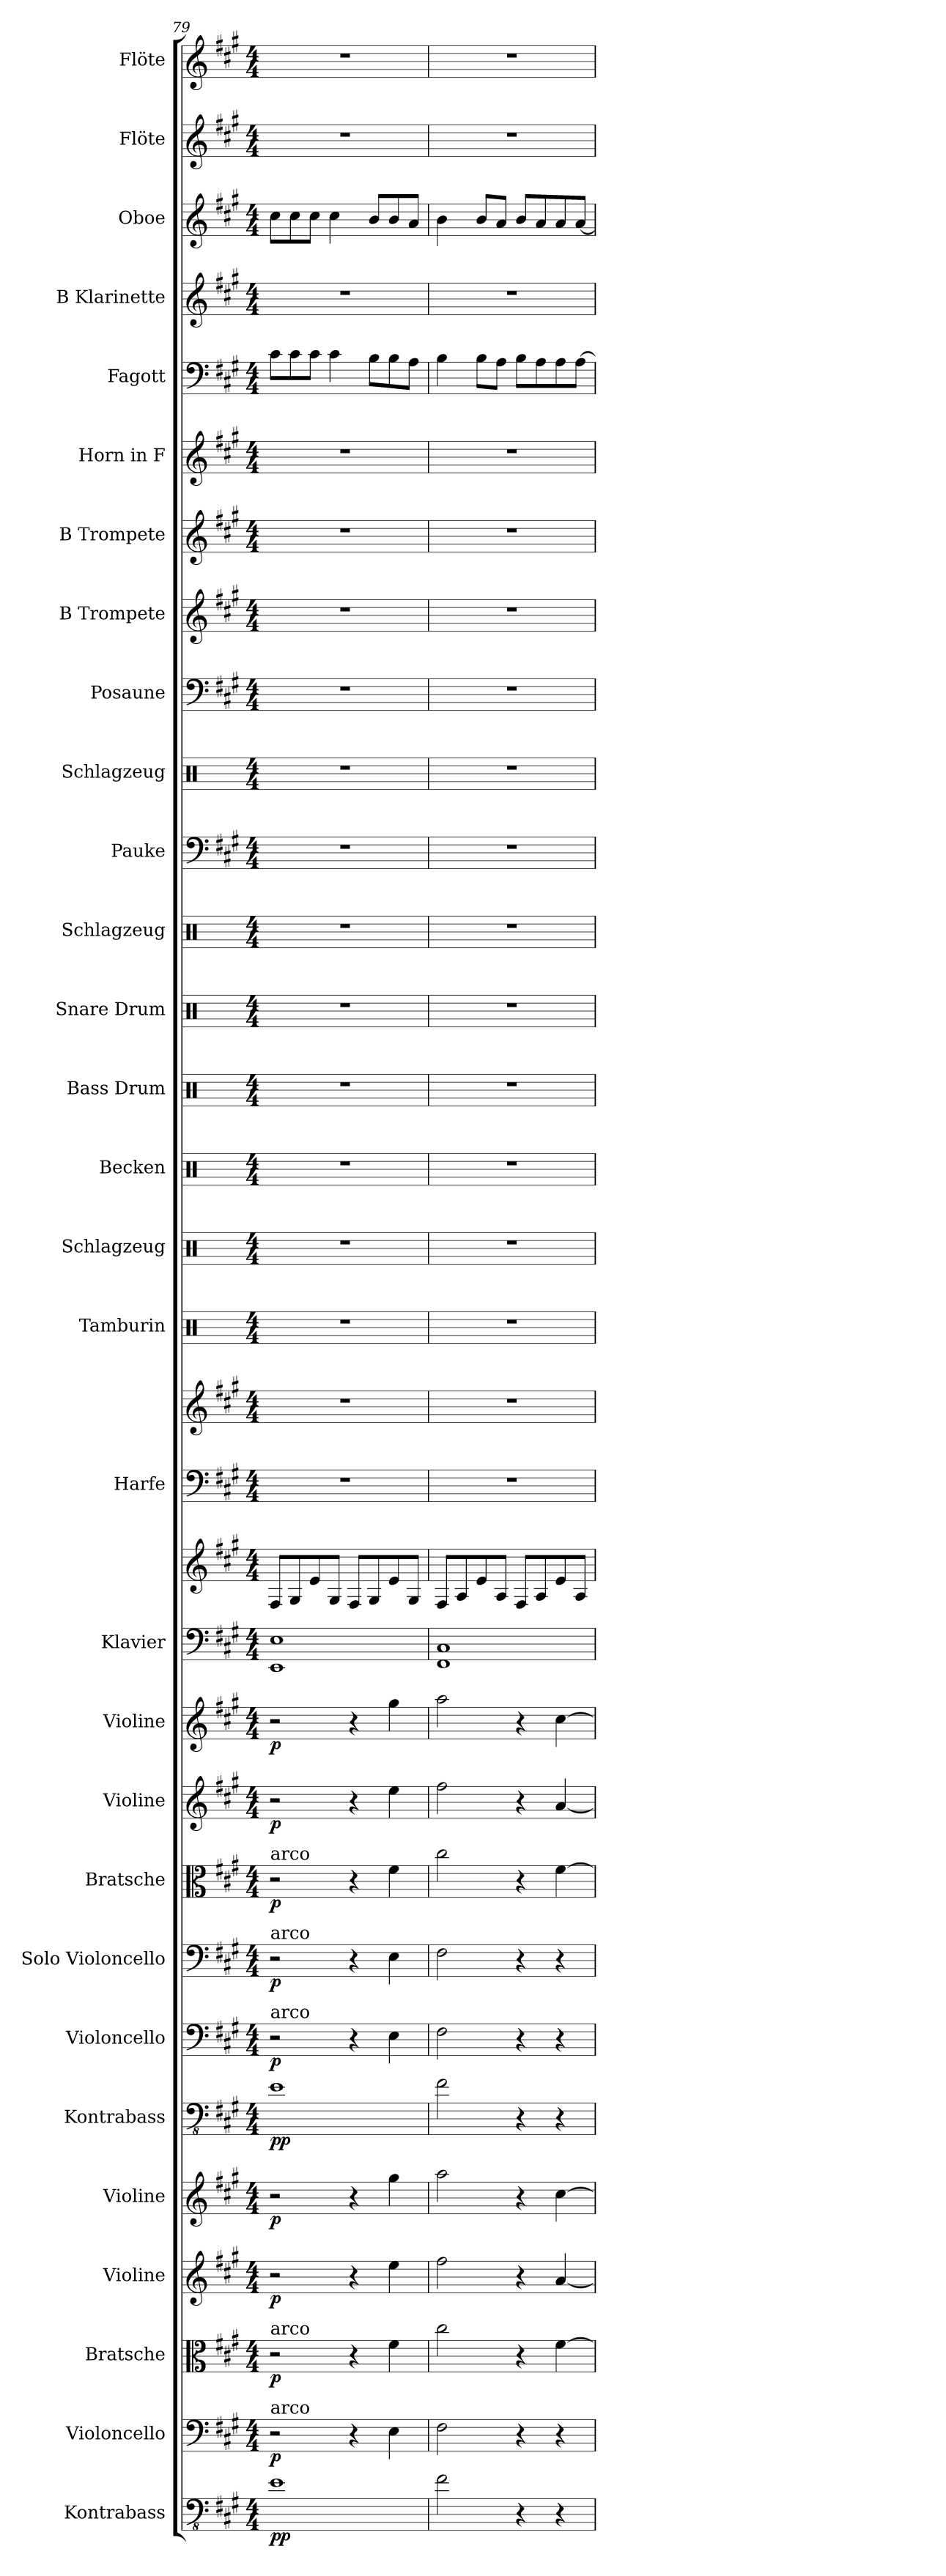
**kern	**dynam	**kern	**dynam	**kern	**dynam	**kern	**dynam	**kern	**dynam	**kern	**dynam	**kern	**dynam	**kern	**dynam	**kern	**dynam	**kern	**dynam	**kern	**dynam	**kern	**kern	**kern	**kern	**kern	**kern	**kern	**kern	**kern	**kern	**kern	**kern	**kern	**kern	**kern	**kern	**kern	**kern	**kern	**kern	**kern
*part30	*part30	*part29	*part29	*part28	*part28	*part27	*part27	*part26	*part26	*part25	*part25	*part24	*part24	*part23	*part23	*part22	*part22	*part21	*part21	*part20	*part20	*part19	*part19	*part18	*part18	*part17	*part16	*part15	*part14	*part13	*part12	*part11	*part10	*part9	*part8	*part7	*part6	*part5	*part4	*part3	*part2	*part1
*staff32	*staff32	*staff31	*staff31	*staff30	*staff30	*staff29	*staff29	*staff28	*staff28	*staff27	*staff27	*staff26	*staff26	*staff25	*staff25	*staff24	*staff24	*staff23	*staff23	*staff22	*staff22	*staff21	*staff20	*staff19	*staff18	*staff17	*staff16	*staff15	*staff14	*staff13	*staff12	*staff11	*staff10	*staff9	*staff8	*staff7	*staff6	*staff5	*staff4	*staff3	*staff2	*staff1
*I"Kontrabass	*	*I"Violoncello	*	*I"Bratsche	*	*I"Violine	*	*I"Violine	*	*I"Kontrabass	*	*I"Violoncello	*	*I"Solo Violoncello	*	*I"Bratsche	*	*I"Violine	*	*I"Violine	*	*I"Klavier	*	*I"Harfe	*	*I"Tamburin	*I"Schlagzeug	*I"Becken	*I"Bass Drum	*I"Snare Drum	*I"Schlagzeug	*I"Pauke	*I"Schlagzeug	*I"Posaune	*I"B Trompete	*I"B Trompete	*I"Horn in F	*I"Fagott	*I"B Klarinette	*I"Oboe	*I"Flöte	*I"Flöte
*I'Kb.	*	*I'Vc.	*	*I'Bra.	*	*I'Vl.	*	*I'Vl.	*	*I'Kb.	*	*I'Vc.	*	*I'Vc.	*	*I'Bra.	*	*I'Vl.	*	*I'Vl.	*	*I'Klav.	*	*I'Hrf.	*	*I'Tamb.	*I'Slzg.	*I'Bkn.	*I'B. Dr.	*I'Sn. Dr.	*I'Slzg.	*I'Pk.	*I'Slzg.	*I'Psn.	*I'B Tpt.	*I'B Tpt.	*	*I'Fgt.	*I'B Kl.	*I'Ob.	*I'Fl.	*I'Fl.
!!LO:PB:g=z
*clefFv4	*	*clefF4	*	*clefC3	*	*clefG2	*	*clefG2	*	*clefFv4	*	*clefF4	*	*clefF4	*	*clefC3	*	*clefG2	*	*clefG2	*	*clefF4	*clefG2	*clefF4	*clefG2	*clefX	*clefX	*clefX	*clefX	*clefX	*clefX	*clefF4	*clefX	*clefF4	*clefG2	*clefG2	*clefG2	*clefF4	*clefG2	*clefG2	*clefG2	*clefG2
*ITrd7c12	*	*	*	*	*	*	*	*	*	*ITrd7c12	*	*	*	*	*	*	*	*	*	*	*	*	*	*	*	*	*	*	*	*	*	*	*	*	*ITrd1c2	*ITrd1c2	*ITrd4c7	*	*ITrd1c2	*	*	*
*k[f#c#g#]	*	*k[f#c#g#]	*	*k[f#c#g#]	*	*k[f#c#g#]	*	*k[f#c#g#]	*	*k[f#c#g#]	*	*k[f#c#g#]	*	*k[f#c#g#]	*	*k[f#c#g#]	*	*k[f#c#g#]	*	*k[f#c#g#]	*	*k[f#c#g#]	*k[f#c#g#]	*k[f#c#g#]	*k[f#c#g#]	*k[]	*k[]	*k[]	*k[]	*k[]	*k[]	*k[f#c#g#]	*k[]	*k[f#c#g#]	*k[f#]	*k[f#]	*k[f#c#]	*k[f#c#g#]	*k[f#]	*k[f#c#g#]	*k[f#c#g#]	*k[f#c#g#]
*M4/4	*	*M4/4	*	*M4/4	*	*M4/4	*	*M4/4	*	*M4/4	*	*M4/4	*	*M4/4	*	*M4/4	*	*M4/4	*	*M4/4	*	*M4/4	*M4/4	*M4/4	*M4/4	*M4/4	*M4/4	*M4/4	*M4/4	*M4/4	*M4/4	*M4/4	*M4/4	*M4/4	*M4/4	*M4/4	*M4/4	*M4/4	*M4/4	*M4/4	*M4/4	*M4/4
=79	=79	=79	=79	=79	=79	=79	=79	=79	=79	=79	=79	=79	=79	=79	=79	=79	=79	=79	=79	=79	=79	=79	=79	=79	=79	=79	=79	=79	=79	=79	=79	=79	=79	=79	=79	=79	=79	=79	=79	=79	=79	=79
!	!	!	!	!	!	!	!	!	!	!	!	!	!	!	!	!LO:TX:a:t=arco	!	!	!	!	!	!	!	!	!	!	!	!	!	!	!	!	!	!	!	!	!	!	!	!	!	!
!	!	!	!	!	!	!	!	!	!	!	!	!	!	!LO:TX:a:t=arco	!	!	!	!	!	!	!	!	!	!	!	!	!	!	!	!	!	!	!	!	!	!	!	!	!	!	!	!
!	!	!	!	!	!	!	!	!	!	!	!	!LO:TX:a:t=arco	!	!	!	!	!	!	!	!	!	!	!	!	!	!	!	!	!	!	!	!	!	!	!	!	!	!	!	!	!	!
!	!	!	!	!LO:TX:a:t=arco	!	!	!	!	!	!	!	!	!	!	!	!	!	!	!	!	!	!	!	!	!	!	!	!	!	!	!	!	!	!	!	!	!	!	!	!	!	!
!	!	!LO:TX:a:t=arco	!	!	!	!	!	!	!	!	!	!	!	!	!	!	!	!	!	!	!	!	!	!	!	!	!	!	!	!	!	!	!	!	!	!	!	!	!	!	!	!
!	!LO:DY:b	!	!	!	!	!	!	!	!	!	!	!	!	!	!	!	!	!	!	!	!	!	!	!	!	!	!	!	!	!	!	!	!	!	!	!	!	!	!	!	!	!
!	!LO:DY:n=1:b	!	!LO:DY:b	!	!LO:DY:b	!	!LO:DY:b	!	!LO:DY:b	!	!LO:DY:b	!	!	!	!	!	!	!	!	!	!	!	!	!	!	!	!	!	!	!	!	!	!	!	!	!	!	!	!	!	!	!
!	!	!	!	!	!	!	!	!	!	!	!LO:DY:n=1:b	!	!LO:DY:b	!	!LO:DY:b	!	!LO:DY:b	!	!LO:DY:b	!	!LO:DY:b	!	!	!	!	!	!	!	!	!	!	!	!	!	!	!	!	!	!	!	!	!
1EE	p p	2r	p	2r	p	2r	p	2r	p	1EE	p p	2r	p	2r	p	2r	p	2r	p	2r	p	1EE 1E	8F#/L	1r	1r	1r	1r	1r	1r	1r	1r	1r	1r	1r	1r	1r	1r	8c#\L	1r	8cc#\L	1r	1r
.	.	.	.	.	.	.	.	.	.	.	.	.	.	.	.	.	.	.	.	.	.	.	8G#/	.	.	.	.	.	.	.	.	.	.	.	.	.	.	8c#\	.	8cc#\	.	.
.	.	.	.	.	.	.	.	.	.	.	.	.	.	.	.	.	.	.	.	.	.	.	8e/	.	.	.	.	.	.	.	.	.	.	.	.	.	.	8c#\J	.	8cc#\J	.	.
.	.	.	.	.	.	.	.	.	.	.	.	.	.	.	.	.	.	.	.	.	.	.	8G#/J	.	.	.	.	.	.	.	.	.	.	.	.	.	.	4c#\	.	4cc#\	.	.
.	.	4r	.	4r	.	4r	.	4r	.	.	.	4r	.	4r	.	4r	.	4r	.	4r	.	.	8F#/L	.	.	.	.	.	.	.	.	.	.	.	.	.	.	.	.	.	.	.
.	.	.	.	.	.	.	.	.	.	.	.	.	.	.	.	.	.	.	.	.	.	.	8G#/	.	.	.	.	.	.	.	.	.	.	.	.	.	.	8B\L	.	8b/L	.	.
.	.	4E\	.	4f#\	.	4ee\	.	4gg#\	.	.	.	4E\	.	4E\	.	4f#\	.	4ee\	.	4gg#\	.	.	8e/	.	.	.	.	.	.	.	.	.	.	.	.	.	.	8B\	.	8b/	.	.
.	.	.	.	.	.	.	.	.	.	.	.	.	.	.	.	.	.	.	.	.	.	.	8G#/J	.	.	.	.	.	.	.	.	.	.	.	.	.	.	8A\J	.	8a/J	.	.
=80	=80	=80	=80	=80	=80	=80	=80	=80	=80	=80	=80	=80	=80	=80	=80	=80	=80	=80	=80	=80	=80	=80	=80	=80	=80	=80	=80	=80	=80	=80	=80	=80	=80	=80	=80	=80	=80	=80	=80	=80	=80	=80
2FF#\	.	2F#\	.	2cc#\	.	2ff#\	.	2aa\	.	2FF#\	.	2F#\	.	2F#\	.	2cc#\	.	2ff#\	.	2aa\	.	1FF# 1C#	8F#/L	1r	1r	1r	1r	1r	1r	1r	1r	1r	1r	1r	1r	1r	1r	4B\	1r	4b\	1r	1r
.	.	.	.	.	.	.	.	.	.	.	.	.	.	.	.	.	.	.	.	.	.	.	8A/	.	.	.	.	.	.	.	.	.	.	.	.	.	.	.	.	.	.	.
.	.	.	.	.	.	.	.	.	.	.	.	.	.	.	.	.	.	.	.	.	.	.	8e/	.	.	.	.	.	.	.	.	.	.	.	.	.	.	8B\L	.	8b/L	.	.
.	.	.	.	.	.	.	.	.	.	.	.	.	.	.	.	.	.	.	.	.	.	.	8A/J	.	.	.	.	.	.	.	.	.	.	.	.	.	.	8A\J	.	8a/J	.	.
4r	.	4r	.	4r	.	4r	.	4r	.	4r	.	4r	.	4r	.	4r	.	4r	.	4r	.	.	8F#/L	.	.	.	.	.	.	.	.	.	.	.	.	.	.	8B\L	.	8b/L	.	.
.	.	.	.	.	.	.	.	.	.	.	.	.	.	.	.	.	.	.	.	.	.	.	8A/	.	.	.	.	.	.	.	.	.	.	.	.	.	.	8A\	.	8a/	.	.
4r	.	4r	.	[4f#\	.	[4a/	.	[4cc#\	.	4r	.	4r	.	4r	.	[4f#\	.	[4a/	.	[4cc#\	.	.	8e/	.	.	.	.	.	.	.	.	.	.	.	.	.	.	8A\	.	8a/	.	.
.	.	.	.	.	.	.	.	.	.	.	.	.	.	.	.	.	.	.	.	.	.	.	8A/J	.	.	.	.	.	.	.	.	.	.	.	.	.	.	[8A\J	.	[8a/J	.	.
=	=	=	=	=	=	=	=	=	=	=	=	=	=	=	=	=	=	=	=	=	=	=	=	=	=	=	=	=	=	=	=	=	=	=	=	=	=	=	=	=	=	=
*-	*-	*-	*-	*-	*-	*-	*-	*-	*-	*-	*-	*-	*-	*-	*-	*-	*-	*-	*-	*-	*-	*-	*-	*-	*-	*-	*-	*-	*-	*-	*-	*-	*-	*-	*-	*-	*-	*-	*-	*-	*-	*-
